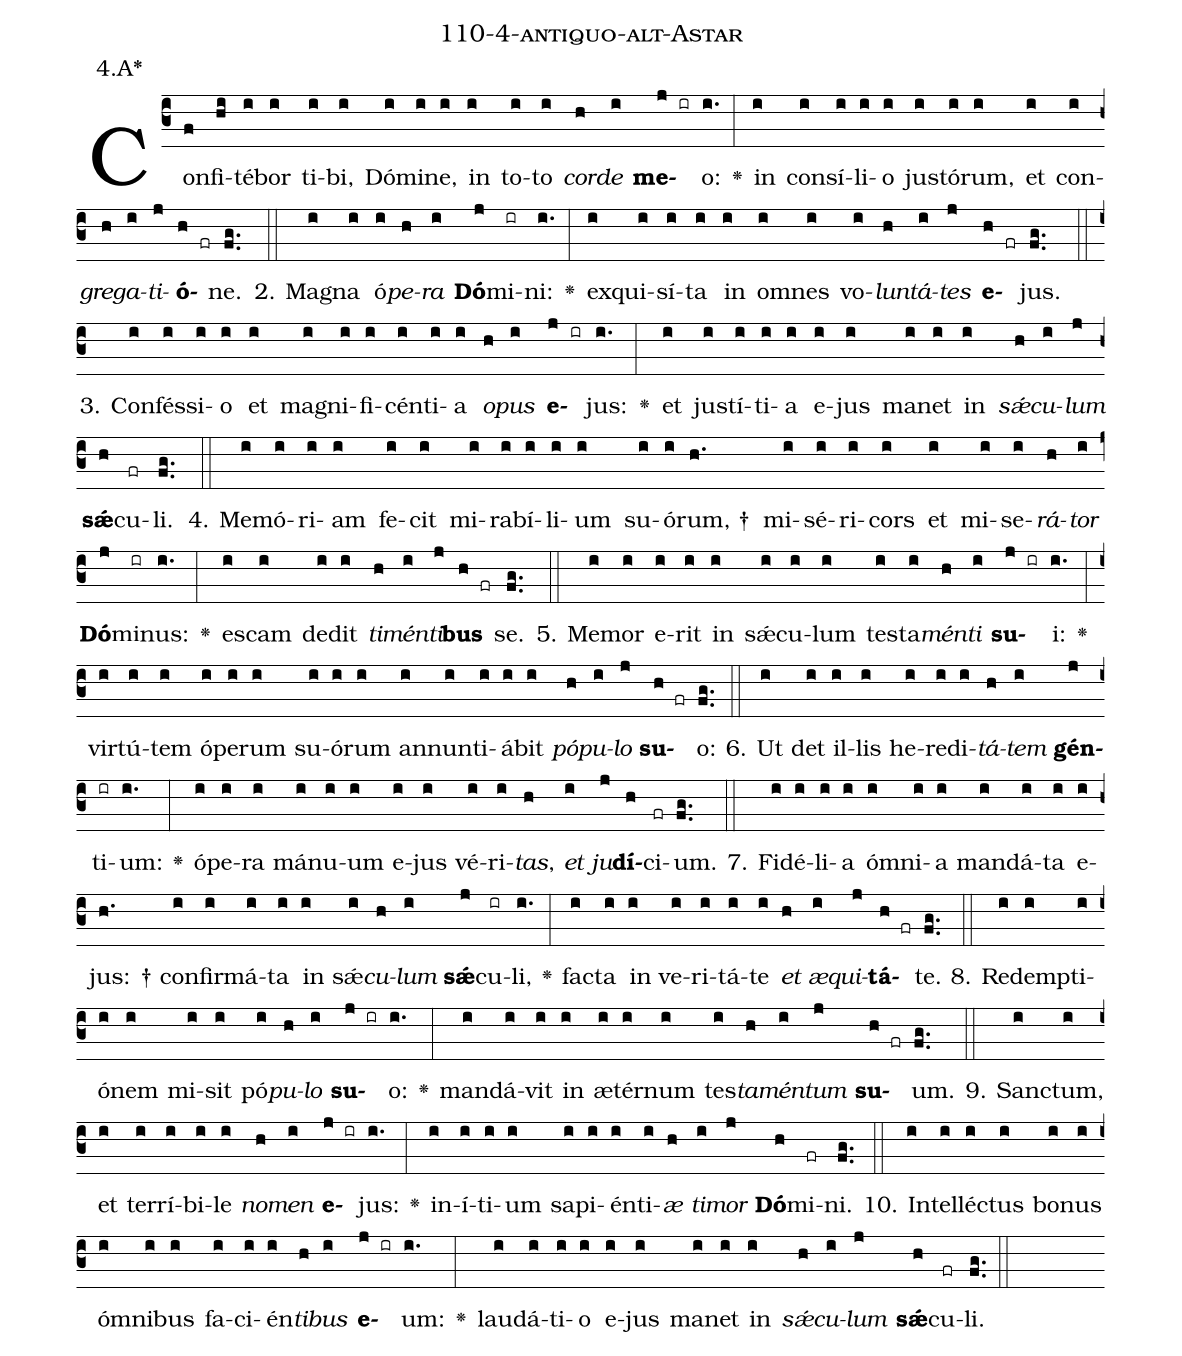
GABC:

name: 110-4-antiquo-alt-Astar;
annotation: 4.A*;
%%
(c3)Con(f)fi(hi)té(i)bor(i) ti(i)bi,(i) Dó(i)mi(i)ne,(i) in(i) to(i)to(i) <i>cor</i>(h)<i>de</i>(i) <b>me</b>(j ir)o:(i.) <v>\greheightstar</v>(:) in(i) con(i)sí(i)li(i)o(i) jus(i)tó(i)rum,(i) et(i) con(i)<i>gre</i>(h)<i>ga</i>(i)<i>ti</i>(j)<b>ó</b>(h fr)ne.(fg..) (::)
2. Ma(i)gna(i) ó(i)<i>pe</i>(h)<i>ra</i>(i) <b>Dó</b>(j)mi(ir)ni:(i.) <v>\greheightstar</v>(:) ex(i)qui(i)sí(i)ta(i) in(i) om(i)nes(i) vo(i)<i>lun</i>(h)<i>tá</i>(i)<i>tes</i>(j) <b>e</b>(h fr)jus.(fg..) (::)
3. Con(i)fés(i)si(i)o(i) et(i) ma(i)gni(i)fi(i)cén(i)ti(i)a(i) <i>o</i>(h)<i>pus</i>(i) <b>e</b>(j ir)jus:(i.) <v>\greheightstar</v>(:) et(i) jus(i)tí(i)ti(i)a(i) e(i)jus(i) ma(i)net(i) in(i) <i>sǽ</i>(h)<i>cu</i>(i)<i>lum</i>(j) <b>sǽ</b>(h)cu(fr)li.(fg..) (::)
4. Me(i)mó(i)ri(i)am(i) fe(i)cit(i) mi(i)ra(i)bí(i)li(i)um(i) su(i)ó(i)rum, †(h.) mi(i)sé(i)ri(i)cors(i) et(i) mi(i)se(i)<i>rá</i>(h)<i>tor</i>(i) <b>Dó</b>(j)mi(ir)nus:(i.) <v>\greheightstar</v>(:) es(i)cam(i) de(i)dit(i) <i>ti</i>(h)<i>mén</i>(i)<i>ti</i>(j)<b>bus</b>(h fr) se.(fg..) (::)
5. Me(i)mor(i) e(i)rit(i) in(i) sǽ(i)cu(i)lum(i) tes(i)ta(i)<i>mén</i>(h)<i>ti</i>(i) <b>su</b>(j ir)i:(i.) <v>\greheightstar</v>(:) vir(i)tú(i)tem(i) ó(i)pe(i)rum(i) su(i)ó(i)rum(i) an(i)nun(i)ti(i)á(i)bit(i) <i>pó</i>(h)<i>pu</i>(i)<i>lo</i>(j) <b>su</b>(h fr)o:(fg..) (::)
6. Ut(i) det(i) il(i)lis(i) he(i)re(i)di(i)<i>tá</i>(h)<i>tem</i>(i) <b>gén</b>(j)ti(ir)um:(i.) <v>\greheightstar</v>(:) ó(i)pe(i)ra(i) má(i)nu(i)um(i) e(i)jus(i) vé(i)ri(i)<i>tas</i>,(h) <i>et</i>(i) <i>ju</i>(j)<b>dí</b>(h)ci(fr)um.(fg..) (::)
7. Fi(i)dé(i)li(i)a(i) óm(i)ni(i)a(i) man(i)dá(i)ta(i) e(i)jus: †(h.) con(i)fir(i)má(i)ta(i) in(i) sǽ(i)<i>cu</i>(h)<i>lum</i>(i) <b>sǽ</b>(j)cu(ir)li,(i.) <v>\greheightstar</v>(:) fac(i)ta(i) in(i) ve(i)ri(i)tá(i)te(i) <i>et</i>(h) <i>æ</i>(i)<i>qui</i>(j)<b>tá</b>(h fr)te.(fg..) (::)
8. Red(i)emp(i)ti(i)ó(i)nem(i) mi(i)sit(i) pó(i)<i>pu</i>(h)<i>lo</i>(i) <b>su</b>(j ir)o:(i.) <v>\greheightstar</v>(:) man(i)dá(i)vit(i) in(i) æ(i)tér(i)num(i) tes(i)<i>ta</i>(h)<i>mén</i>(i)<i>tum</i>(j) <b>su</b>(h fr)um.(fg..) (::)
9. Sanc(i)tum,(i) et(i) ter(i)rí(i)bi(i)le(i) <i>no</i>(h)<i>men</i>(i) <b>e</b>(j ir)jus:(i.) <v>\greheightstar</v>(:) in(i)í(i)ti(i)um(i) sa(i)pi(i)én(i)ti(i)<i>æ</i>(h) <i>ti</i>(i)<i>mor</i>(j) <b>Dó</b>(h)mi(fr)ni.(fg..) (::)
10. In(i)tel(i)léc(i)tus(i) bo(i)nus(i) óm(i)ni(i)bus(i) fa(i)ci(i)én(i)<i>ti</i>(h)<i>bus</i>(i) <b>e</b>(j ir)um:(i.) <v>\greheightstar</v>(:) lau(i)dá(i)ti(i)o(i) e(i)jus(i) ma(i)net(i) in(i) <i>sǽ</i>(h)<i>cu</i>(i)<i>lum</i>(j) <b>sǽ</b>(h)cu(fr)li.(fg..) (::)
